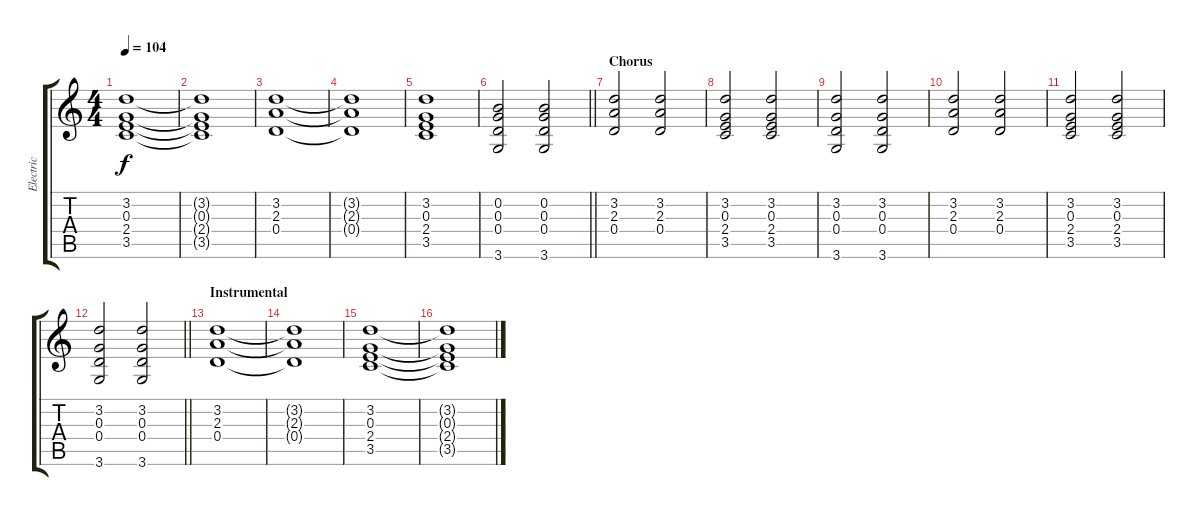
\track ("Electric" "Electric") {instrument overdrivenguitar}
\staff {score tabs}
\tuning (E4 B3 G3 D3 A2 E2) {hide}
\ts (4 4)
\tempo 104
\clef g2
\ks c
(3.2 0.3 2.4 3.5).1{dy f} |
(3.2{t} 0.3{t} 2.4{t} 3.5{t}).1 |
(3.2 2.3 0.4).1 |
(3.2{t} 2.3{t} 0.4{t}).1 |
(3.2 0.3 2.4 3.5).1 |
\barLineRight lightlight
(0.2 0.3 0.4 3.6).2 (0.2 0.3 0.4 3.6).2 |
\section ("" "Chorus")
(3.2 2.3 0.4).2 (3.2 2.3 0.4).2 |
(3.2 0.3 2.4 3.5).2 (3.2 0.3 2.4 3.5).2 |
(3.2 0.3 0.4 3.6).2 (3.2 0.3 0.4 3.6).2 |
(3.2 2.3 0.4).2 (3.2 2.3 0.4).2 |
(3.2 0.3 2.4 3.5).2 (3.2 0.3 2.4 3.5).2 |
\barLineRight lightlight
(3.2 0.3 0.4 3.6).2 (3.2 0.3 0.4 3.6).2 |
\section ("" "Instrumental")
(3.2 2.3 0.4).1 |
(3.2{t} 2.3{t} 0.4{t}).1 |
(3.2 0.3 2.4 3.5).1 |
(3.2{t} 0.3{t} 2.4{t} 3.5{t}).1
